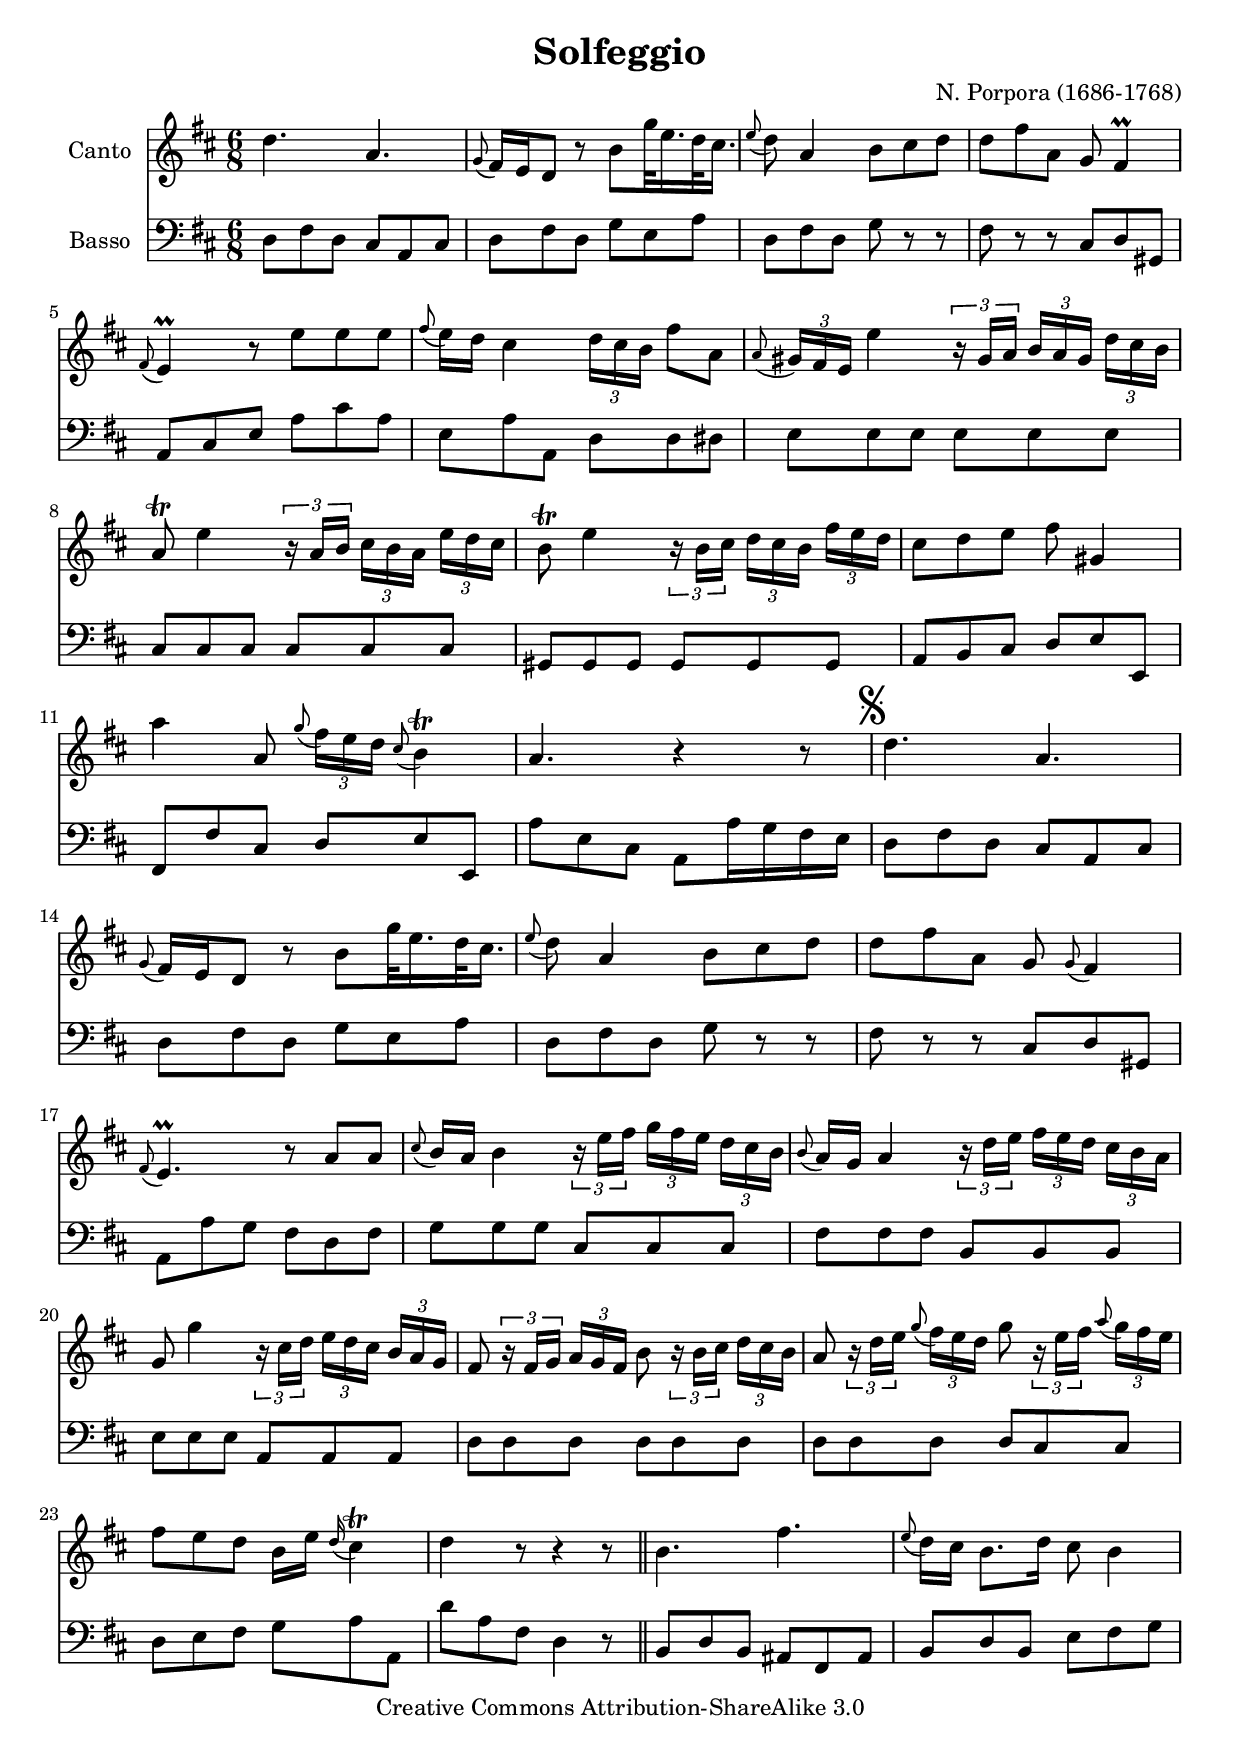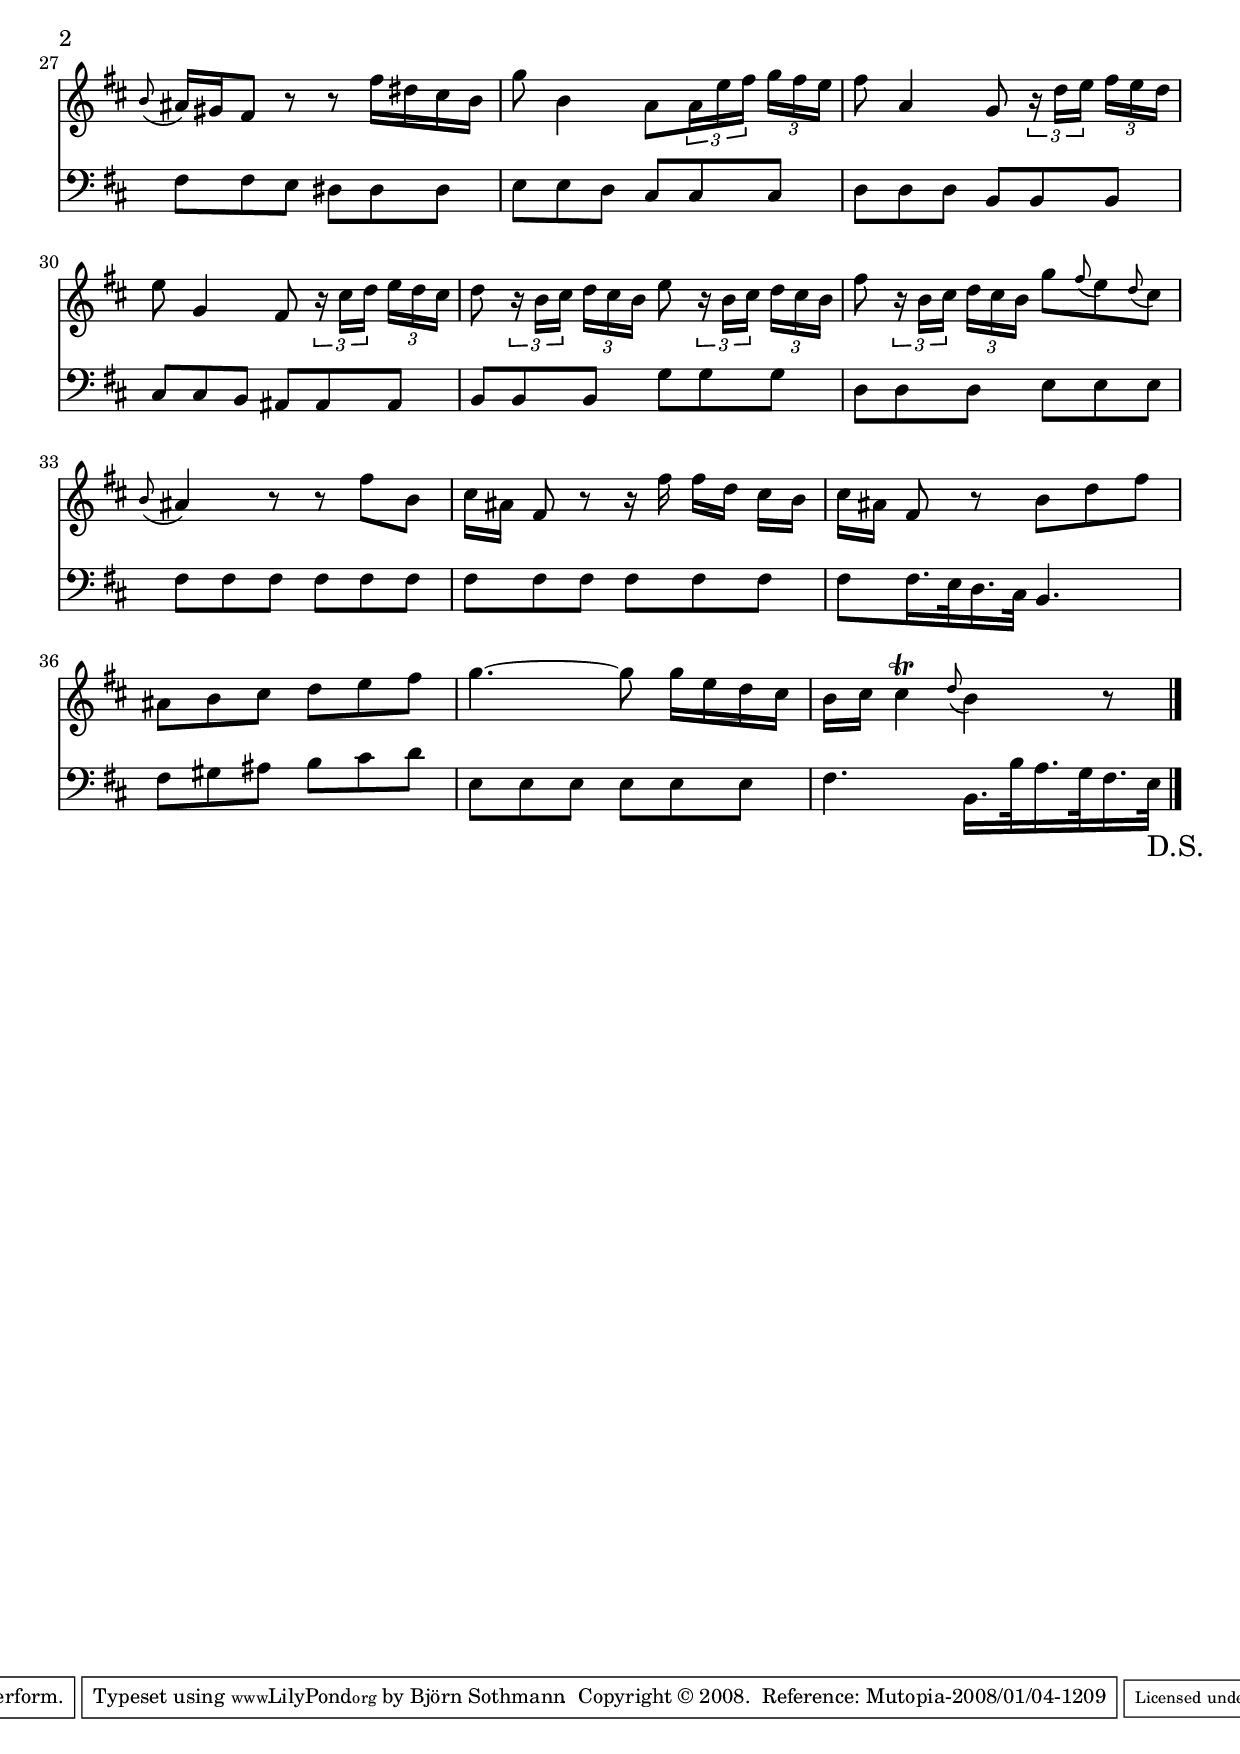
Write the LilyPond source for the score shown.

% Created on Wed Dec 26 22:30:12 CET 2007
\version "2.10.33"

\header {
	title = "Solfeggio"
	composer = "N. Porpora (1686-1768)"
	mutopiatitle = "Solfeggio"
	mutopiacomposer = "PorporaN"
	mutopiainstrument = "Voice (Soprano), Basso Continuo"
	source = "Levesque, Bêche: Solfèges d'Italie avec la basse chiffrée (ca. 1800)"
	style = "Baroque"
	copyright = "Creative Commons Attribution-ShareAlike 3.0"
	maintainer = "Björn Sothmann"
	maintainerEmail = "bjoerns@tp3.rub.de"
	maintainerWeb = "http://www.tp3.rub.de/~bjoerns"
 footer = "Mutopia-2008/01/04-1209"
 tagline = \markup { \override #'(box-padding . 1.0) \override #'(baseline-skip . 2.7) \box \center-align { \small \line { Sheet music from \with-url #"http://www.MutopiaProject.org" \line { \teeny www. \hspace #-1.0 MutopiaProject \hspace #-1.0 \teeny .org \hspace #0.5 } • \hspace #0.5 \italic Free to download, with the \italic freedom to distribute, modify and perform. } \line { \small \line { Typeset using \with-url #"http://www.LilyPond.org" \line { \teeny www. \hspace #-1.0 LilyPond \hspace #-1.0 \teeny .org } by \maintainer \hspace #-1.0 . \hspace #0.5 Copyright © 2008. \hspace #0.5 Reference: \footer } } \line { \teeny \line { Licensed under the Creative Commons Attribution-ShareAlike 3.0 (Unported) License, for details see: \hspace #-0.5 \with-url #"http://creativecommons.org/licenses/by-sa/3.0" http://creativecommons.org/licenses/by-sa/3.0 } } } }
}

\include "deutsch.ly"


staffSoprano = \new Staff  {
	\time 6/8
	\override Score.MetronomeMark #'stencil = ##f
	\tempo 4 = 60 
	\set Staff.instrumentName="Canto"
	\set Staff.midiInstrument="oboe"
	\key d \major
	\clef treble
	\relative c'' {
		\autoBeamOff
		d4. a |
		\appoggiatura g8 fis16[ e d8] r h'[ g'32 e16. d32 cis16.] |
		\appoggiatura e8 d a4 h8[ cis d] |
		d[ fis a,] g fis4\prall |
		\appoggiatura fis8 e4\prall r8 e'[ e e] |
		\appoggiatura fis e16[ d] cis4 \times 2/3 {d16[ cis h]} fis'8[ a,] |
		\appoggiatura a8 \times 2/3 {gis16[ fis e]} e'4 \times 2/3 {r16 gis,[ a]} \times 2/3 {h[ a gis]} \times 2/3 {d'[ cis h]} |
		a8\trill e'4 \times 2/3 {r16 a,[ h]} \times 2/3 {cis[ h a]} \times 2/3 {e'[ d cis]} |
		h8\trill e4 \times 2/3 {r16 h[ cis]} \times 2/3 {d[ cis h]} \times 2/3 {fis'[ e d]} |
		cis8[ d e] fis gis,4 |
		a' a,8 \appoggiatura g' \times 2/3 {fis16[ e d]} \appoggiatura cis8 h4\trill |
		a4. r4 r8 \mark \markup { \musicglyph #"scripts.segno" } |
		d4. a |
		\appoggiatura g8 fis16[ e d8] r h'[ g'32 e16. d32 cis16.] |
		\appoggiatura e8 d a4 h8[ cis d] |
		d[ fis a,] g \appoggiatura g fis4 |
		\appoggiatura fis8 e4.\prall r8 a[ a] |
		\appoggiatura cis h16[ a] h4 \times 2/3 {r16 e[ fis]} \times 2/3 {g[ fis e]} \times 2/3 {d[ cis h]} |
		\appoggiatura h8 a16[ g] a4 \times 2/3 {r16 d[ e]} \times 2/3 {fis[ e d]} \times 2/3 {cis[ h a]} |
		g8 g'4 \times 2/3 {r16 cis,[ d]} \times 2/3 {e[ d cis]} \times 2/3 {h[ a g]} |
		fis8 \times 2/3 {r16 fis[ g]} \times 2/3 {a[ g fis]} h8 \times 2/3 {r16 h[ cis]} \times 2/3 {d[ cis h]} |
		a8 \times 2/3 {r16 d[ e]} \appoggiatura g8 \times 2/3 {fis16[ e d]} g8 \times 2/3 {r16 e[ fis]} \appoggiatura a8 \times 2/3 {g16[ fis e]} |
		fis8[ e d] h16[ e] \appoggiatura d cis4\trill |
		d r8 r4 r8 \bar "||" |
		h4. fis' |
		\appoggiatura e8 d16[ cis] h8.[ d16] cis8 h4 |
		\appoggiatura h8 ais16[ gis fis8] r r fis'16[ dis cis h] |
		g'8 h,4 a8[ \times 2/3 {a16 e' fis]} \times 2/3 {g[ fis e]} |
		fis8 a,4 g8 \times 2/3 {r16 d'[ e]} \times 2/3 {fis[ e d]} |
		e8 g,4 fis8 \times 2/3 {r16 cis'[ d]} \times 2/3 {e[ d cis]} |
		d8 \times 2/3 {r16 h[ cis]} \times 2/3 {d[ cis h]} e8 \times 2/3 {r16 h[ cis]} \times 2/3 {d[ cis h]} |
		fis'8 \times 2/3 {r16 h,[ cis]} \times 2/3 {d[ cis h]} g'8[ \appoggiatura fis e \appoggiatura d cis] |
		\appoggiatura h ais4 r8 r fis'[ h,] |
		cis16[ ais] fis8 r r16 fis' fis[ d] cis[ h] |
		cis[ ais] fis8 r h[ d fis] |
		ais,[ h cis] d[ e fis] |
		g4.~ g8 g16[ e d cis] |
		h[ cis] cis4\trill \appoggiatura d8 h4 r8 \override Score.RehearsalMark #'direction = #DOWN \once \override Score.RehearsalMark #'break-visibility =
		#begin-of-line-invisible \mark \markup { "D.S." } |
	\bar "|."
	}

}
staffCello = \new Staff  {
	\set Staff.instrumentName="Basso"
	\set Staff.midiInstrument="harpsichord"
	\key d \major
	\clef bass
	\relative c {
		d8 fis d cis a cis |
		d fis d g e a |
		d, fis d g r r |
		fis r r cis d gis, |
		a cis e a cis a |
		e a a, d d dis |
		e e e e e e |
		cis cis cis cis cis cis |
		gis gis gis gis gis gis |
		a h cis d e e, |
		fis fis' cis d e e, |
		a' e cis a a'16 g fis e |
		d8 fis d cis a cis |
		d fis d g e a |
		d, fis d g r r |
		fis r r cis d gis, |
		a a' g fis d fis |
		g g g cis, cis cis |
		fis fis fis h, h h |
		e e e a, a a |
		d d d d d d |
		d d d d cis cis |
		d e fis g a a, |
		d' a fis d4 r8 \bar "||" |
		h d h ais fis ais |
		h d h e fis g |
		fis fis e dis dis dis |
		e e d cis cis cis |
		d d d h h h |
		cis cis h ais ais ais |
		h h h g' g g |
		d d d e e e |
		fis fis fis fis fis fis |
		fis fis fis fis fis fis |
		fis fis16. e32 d16. cis32 h4. |
		fis'8 gis ais h cis d |
		e, e e e e e |
		fis4. h,16. h'32 a16. g32 fis16. e32 |
	\bar "|."
	}

}


\score {
	<<
		\staffSoprano
		\staffCello
	>>
	
	\midi {
	}

	\layout  {
	}
}

\paper {
}

